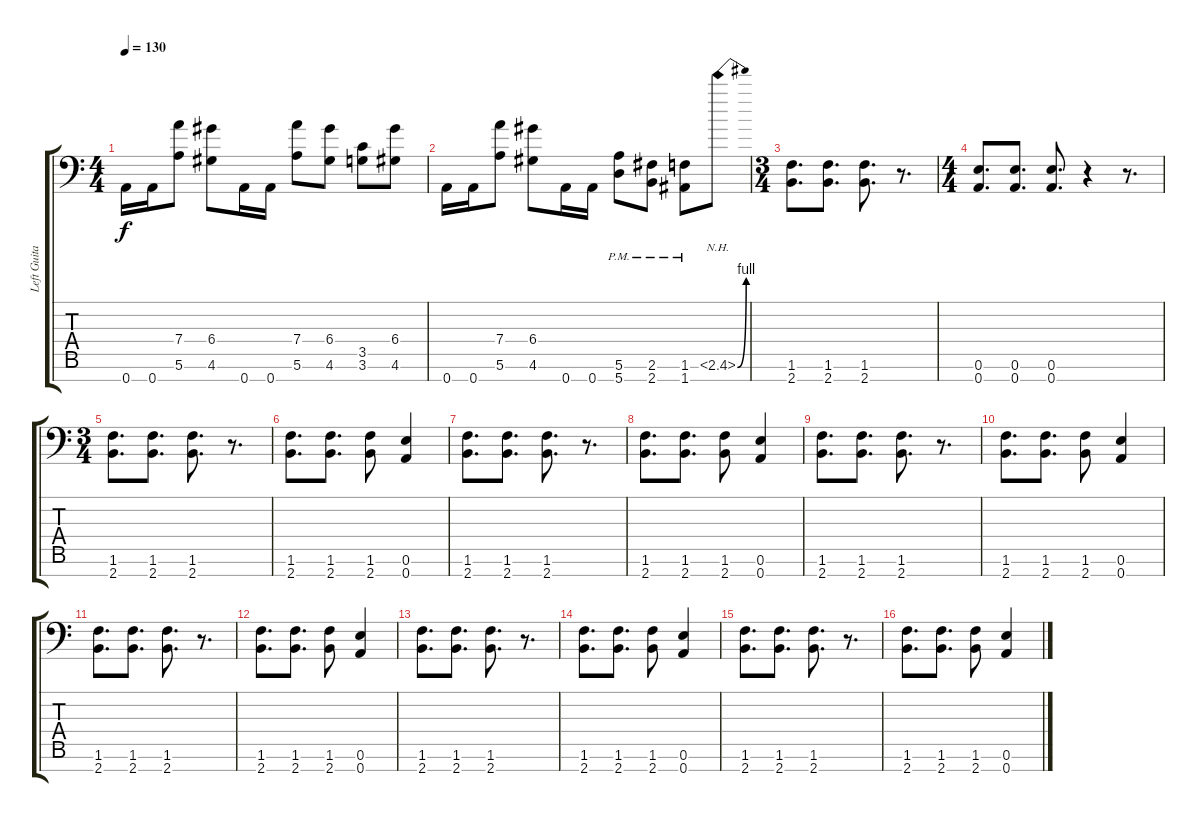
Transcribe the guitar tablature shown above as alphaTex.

\track ("Left Guitar" "Left Guita") {instrument distortionguitar}
\staff {score tabs}
\tuning (E4 B3 G3 D3 A2 E2 A1) {hide}
\ts (4 4)
\tempo 130
\clef f4
\ks c
0.7.16{dy f} 0.7.16 (7.4 5.6).8 (6.4 4.6).8 0.7.16 0.7.16 (7.4 5.6).8 (6.4 4.6).8 (3.5 3.6).8 (6.4 4.6).8 |
0.7.16 0.7.16 (7.4 5.6).8 (6.4 4.6).8 0.7.16 0.7.16 (5.6 5.7{pm}).8 (2.6{pm} 2.7{pm}).8 (1.6{pm} 1.7{pm}).8 2.6{be (bend 0 0 60 4) nh}.8 |
\ts (3 4)
(1.6 2.7).8{d} (1.6 2.7).8{d} (1.6 2.7).8{d} r.8{d} |
\ts (4 4)
(0.6 0.7).8{d} (0.6 0.7).8{d} (0.6 0.7).8{d} r.4 r.8{d} |
\ts (3 4)
(1.6 2.7).8{d} (1.6 2.7).8{d} (1.6 2.7).8{d} r.8{d} |
(1.6 2.7).8{d} (1.6 2.7).8{d} (1.6 2.7).8 (0.6 0.7).4 |
(1.6 2.7).8{d} (1.6 2.7).8{d} (1.6 2.7).8{d} r.8{d} |
(1.6 2.7).8{d} (1.6 2.7).8{d} (1.6 2.7).8 (0.6 0.7).4 |
(1.6 2.7).8{d} (1.6 2.7).8{d} (1.6 2.7).8{d} r.8{d} |
(1.6 2.7).8{d} (1.6 2.7).8{d} (1.6 2.7).8 (0.6 0.7).4 |
(1.6 2.7).8{d} (1.6 2.7).8{d} (1.6 2.7).8{d} r.8{d} |
(1.6 2.7).8{d} (1.6 2.7).8{d} (1.6 2.7).8 (0.6 0.7).4 |
(1.6 2.7).8{d} (1.6 2.7).8{d} (1.6 2.7).8{d} r.8{d} |
(1.6 2.7).8{d} (1.6 2.7).8{d} (1.6 2.7).8 (0.6 0.7).4 |
(1.6 2.7).8{d} (1.6 2.7).8{d} (1.6 2.7).8{d} r.8{d} |
(1.6 2.7).8{d} (1.6 2.7).8{d} (1.6 2.7).8 (0.6 0.7).4
